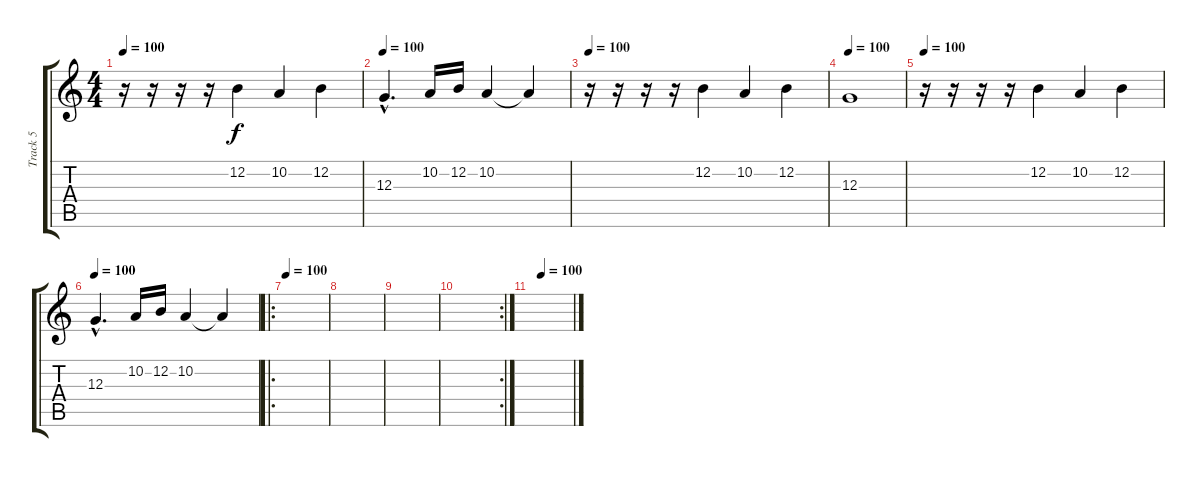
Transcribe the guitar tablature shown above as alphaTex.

\track ("Track 5" "Track 5") {instrument voiceoohs}
\staff {score tabs}
\tuning (E4 B3 G3 D3 A2 E2) {hide}
\ts (4 4)
\tempo 100
\clef g2
\ks c
r.16{dy f} r.16 r.16 r.16 12.2.4 10.2.4 12.2.4 |
\tempo 100
12.3{hac}.4{d} 10.2.16 12.2.16 10.2.4 10.2{t}.4 |
\tempo 100
r.16 r.16 r.16 r.16 12.2.4 10.2.4 12.2.4 |
\tempo 100
12.3.1 |
\tempo 100
r.16 r.16 r.16 r.16 12.2.4 10.2.4 12.2.4 |
\tempo 100
12.3{hac}.4{d} 10.2.16 12.2.16 10.2.4 10.2{t}.4 |
\ro
\tempo 100
|
|
|
\rc 2
|
\tempo (100 0.25)
